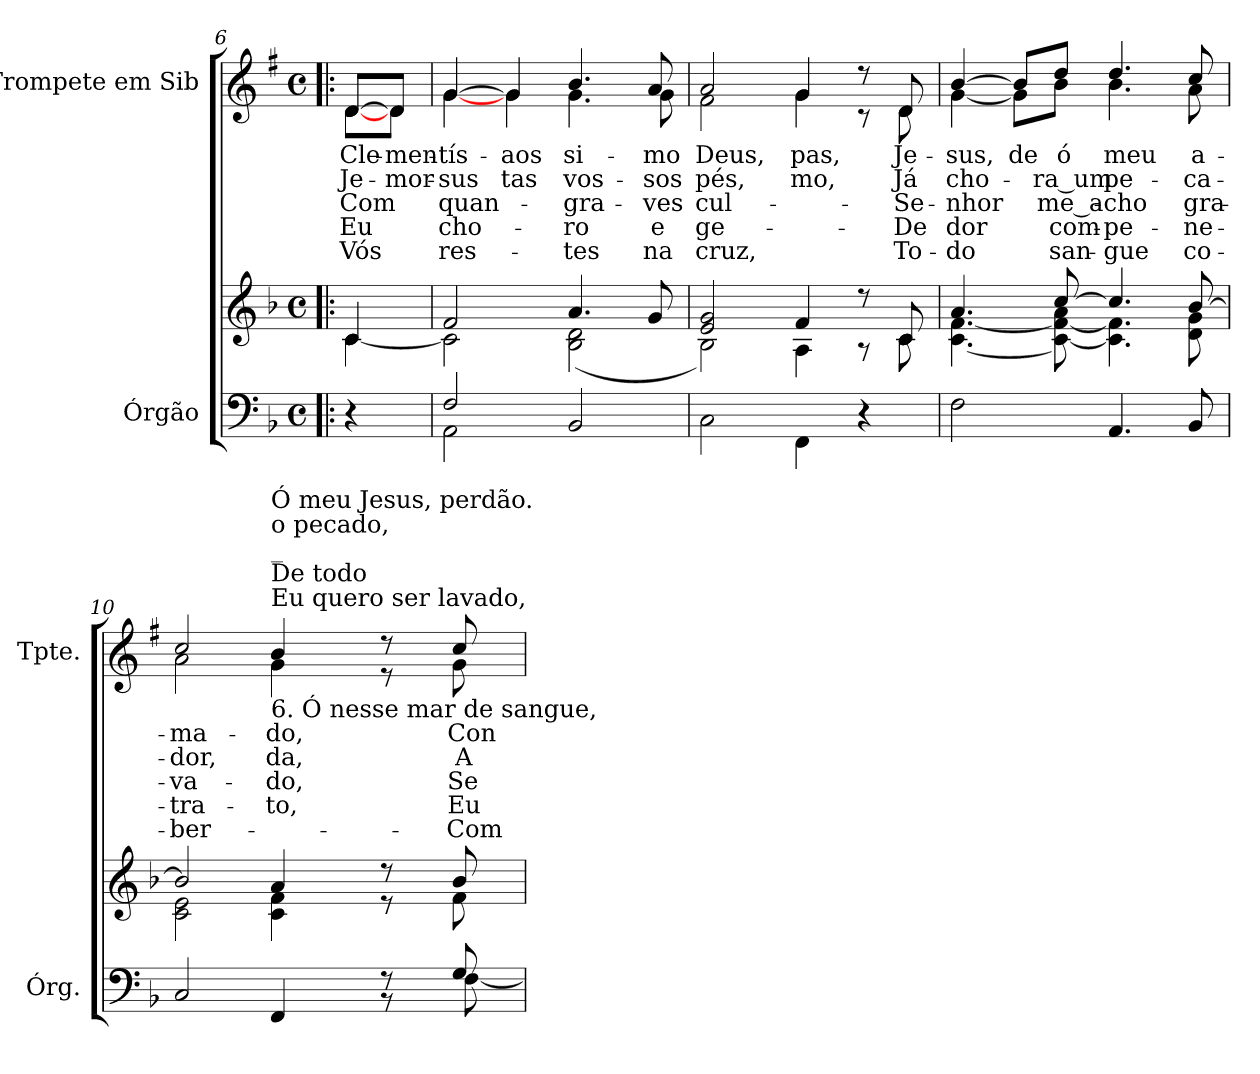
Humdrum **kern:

**kern	**kern	**kern	**text	**text	**text	**text	**text
*part2	*part2	*part1	*part1	*part1	*part1	*part1	*part1
*staff3	*staff2	*staff1	*staff1	*staff1	*staff1	*staff1	*staff1
*I"Órgão	*	*I"Trompete em Sib	*	*	*	*	*
*I'Órg.	*	*I'Tpte.	*	*	*	*	*
!!LO:LB:g=z
*clefF4	*clefG2	*clefG2	*	*	*	*	*
*	*	*ITrd1c2	*	*	*	*	*
*k[b-]	*k[b-]	*k[b-]	*	*	*	*	*
*F:	*F:	*F:	*	*	*	*	*
*M4/4	*M4/4	*M4/4	*	*	*	*	*
*met(c)	*met(c)	*met(c)	*	*	*	*	*
=6!|:	=6!|:	=6!|:	=6!|:	=6!|:	=6!|:	=6!|:	=6!|:
*	*^	*	*	*	*	*	*
!	!	!	!LO:TX:b:cj:t=1.	!	!	!	!	!
!	!	!	!LO:TX:b:cj:t=2.	!	!	!	!	!
!	!	!	!LO:TX:b:cj:t=3.	!	!	!	!	!
!	!	!	!LO:TX:b:cj:t=4.	!	!	!	!	!
!	!	!	!LO:TX:b:cj:t=5.	!	!	!	!	!
!	!	!	!	!LO:LY:b:color=#000000	!LO:LY:b:color=#000000	!LO:LY:b:color=#000000	!LO:LY:b:color=#000000	!LO:LY:b:color=#000000
*	*	*	*^	*	*	*	*	*
4r	4ci/	[<4ci\	[>8ci/L	[<8ci\L	Cle-	Je-	Com	Eu	Vós
!	!	!	!	!	!LO:LY:b:color=#000000	!LO:LY:b:color=#000000	!	!	!
.	.	.	8ci/J]	8ci\J	-men-	mor-	.	.	.
=7	=7	=7	=7	=7	=7	=7	=7	=7	=7
*^	*	*	*	*	*	*	*	*	*
!	!	!	!	!	!	!LO:LY:b:color=#000000	!LO:LY:b:color=#000000	!LO:LY:b:color=#000000	!LO:LY:b:color=#000000	!LO:LY:b:color=#000000
2Fi/	2AAi\	2fi/	2ci\]	[>4fi/	[<4fi\	-tís-	-sus	quan-	cho-	-res-
!	!	!	!	!	!	!LO:LY:b:color=#000000	!LO:LY:b:color=#000000	!	!	!
.	.	.	.	4fi/]	4fi\	aos	-tas	.	.	.
!	!	!	!	!	!	!LO:LY:b:color=#000000	!LO:LY:b:color=#000000	!LO:LY:b:color=#000000	!LO:LY:b:color=#000000	!LO:LY:b:color=#000000
2ryy	2BB-i/	4.ai/	(2B-i\ 2di	4.ai/	4.fi\	-si-	vos-	gra-	-ro	-tes
!	!	!	!	!	!	!LO:LY:b:color=#000000	!LO:LY:b:color=#000000	!LO:LY:b:color=#000000	!LO:LY:b:color=#000000	!LO:LY:b:color=#000000
.	.	8gi/	.	8gi/	8fi\	-mo	-sos	-ves	e	na
*v	*v	*	*	*	*	*	*	*	*	*
=8	=8	=8	=8	=8	=8	=8	=8	=8	=8
!	!	!	!	!	!LO:LY:b:color=#000000	!LO:LY:b:color=#000000	!LO:LY:b:color=#000000	!LO:LY:b:color=#000000	!LO:LY:b:color=#000000
2Ci\	2ei/ 2gi	2B-i\)	2gi/	2ei\	Deus,	pés,	cul-	ge-	cruz,
!	!	!	!	!	!LO:LY:b:color=#000000	!LO:LY:b:color=#000000	!	!	!
4FFi\	4fi/	4Ai\	4fi/	4fi\	-pas,	-mo,	.	.	.
4r	8r	8r	8r	8r	.	.	.	.	.
!	!	!	!	!	!LO:LY:b:color=#000000	!LO:LY:b:color=#000000	!LO:LY:b:color=#000000	!LO:LY:b:color=#000000	!LO:LY:b:color=#000000
.	8ci/	8ci\	8ci/	8ci\	Je-	Já	Se-	De	To-
=9	=9	=9	=9	=9	=9	=9	=9	=9	=9
!	!	!	!	!	!LO:LY:b:color=#000000	!LO:LY:b:color=#000000	!LO:LY:b:color=#000000	!LO:LY:b:color=#000000	!LO:LY:b:color=#000000
2Fi\	4.ai/	[<4.ci\ [<4.fi	[>4ai/	[<4fi\	-sus,	cho-	-nhor	dor	-do
!	!	!	!	!	!LO:LY:b:color=#000000	!	!	!	!
.	.	.	8ai/L]	8fi\L]	de	.	.	.	.
!	!	!	!	!	!LO:LY:b:color=#000000	!LO:LY:b:color=#000000	!LO:LY:b:color=#000000	!LO:LY:b:color=#000000	!LO:LY:b:color=#000000
.	[>8cci/	8ci\_< 8fi_< 8ai	8cci/J	8ai\J	ó	-ra_um	me_a-	com-	san-
!	!	!	!	!	!LO:LY:b:color=#000000	!LO:LY:b:color=#000000	!LO:LY:b:color=#000000	!LO:LY:b:color=#000000	!LO:LY:b:color=#000000
4.AAi/	4.cci/]	4.ci\] 4.fi]	4.cci/	4.ai\	meu	pe-	-cho	-pe-	-gue
!	!	!	!	!	!LO:LY:b:color=#000000	!LO:LY:b:color=#000000	!LO:LY:b:color=#000000	!LO:LY:b:color=#000000	!LO:LY:b:color=#000000
8BB-i/	[>8b-i/	8di\ 8gi	8b-i/	8gi\	a-	-ca-	gra-	-ne-	co-
!!LO:LB:g=z	!!
=10	=10	=10	=10	=10	=10	=10	=10	=10	=10
*^	*	*	*	*	*	*	*	*	*
!	!	!	!	!	!	!LO:LY:b:color=#000000	!LO:LY:b:color=#000000	!LO:LY:b:color=#000000	!LO:LY:b:color=#000000	!LO:LY:b:color=#000000
2Ci/	2ryy	2b-i/]	2ci\ 2ei	2b-i/	2gi\	-ma-	-dor,	-va-	-tra-	-ber-
!	!	!	!	!LO:TX:b:t=6. Ó nesse mar de sangue,	!	!	!	!	!	!
!	!	!	!	!LO:TX:t=Eu quero ser lavado,	!	!	!	!	!	!
!	!	!	!	!LO:TX:t=De todo	!	!	!	!	!	!
!	!	!	!	!LO:TX:t=_	!	!	!	!	!	!
!	!	!	!	!LO:TX:t=o pecado,	!	!	!	!	!	!
!	!	!	!	!LO:TX:t=Ó meu Jesus, perdão.	!	!	!	!	!	!
!	!	!	!	!	!	!LO:LY:b:color=#000000	!LO:LY:b:color=#000000	!LO:LY:b:color=#000000	!LO:LY:b:color=#000000	!
4FFi/	4ryy	4ai/	4ci\ 4fi	4ai/	4fi\	-do,	-da,	-do,	-to,	.
8r	8r	8r	8r	8r	8r	.	.	.	.	.
!	!	!	!	!	!	!LO:LY:b:color=#000000	!LO:LY:b:color=#000000	!LO:LY:b:color=#000000	!LO:LY:b:color=#000000	!LO:LY:b:color=#000000
8Gi/	[<8Fi\	8b-i/	8fi\	8b-i/	8fi\	Con-	A	Se	Eu	Com
*v	*v	*	*	*v	*v	*	*	*	*	*
*	*v	*v	*	*	*	*	*	*
=	=	=	=	=	=	=	=
*-	*-	*-	*-	*-	*-	*-	*-
